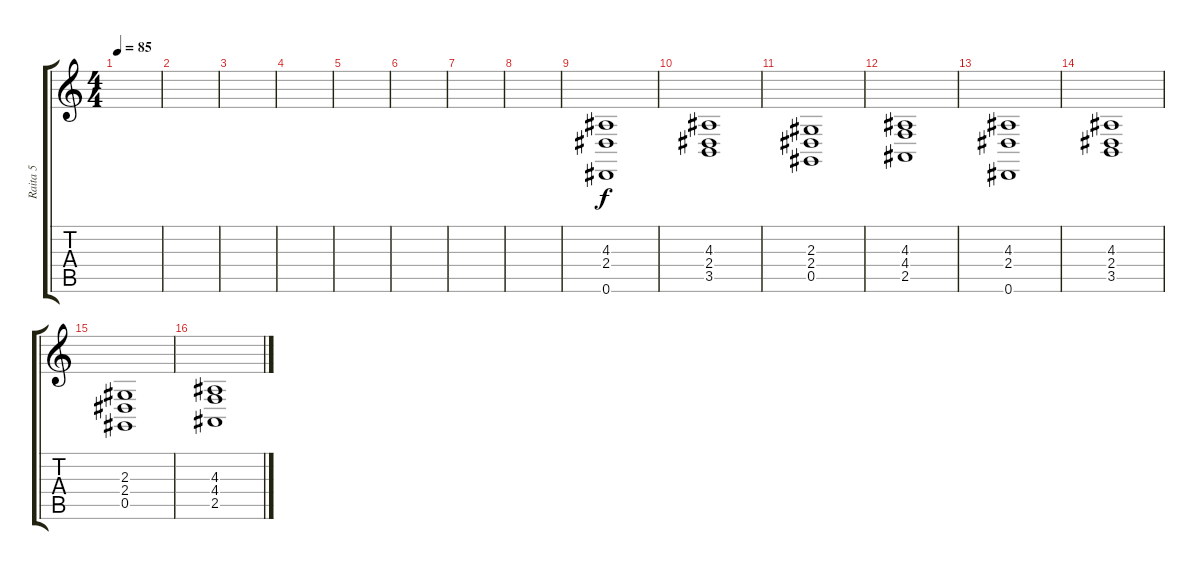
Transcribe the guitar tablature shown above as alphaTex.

\track ("Raita 5" "Raita 5") {instrument stringensemble1}
\staff {score tabs}
\tuning (Eb4 Bb3 Gb3 Db3 Ab2 Eb2) {hide}
\ts (4 4)
\tempo 85
\clef g2
\ks c
|
|
|
|
|
|
|
|
(4.3 2.4 0.6).1 |
(4.3 2.4 3.5).1 |
(2.3 2.4 0.5).1 |
(4.3 4.4 2.5).1 |
(4.3 2.4 0.6).1 |
(4.3 2.4 3.5).1 |
(2.3 2.4 0.5).1 |
(4.3 4.4 2.5).1
